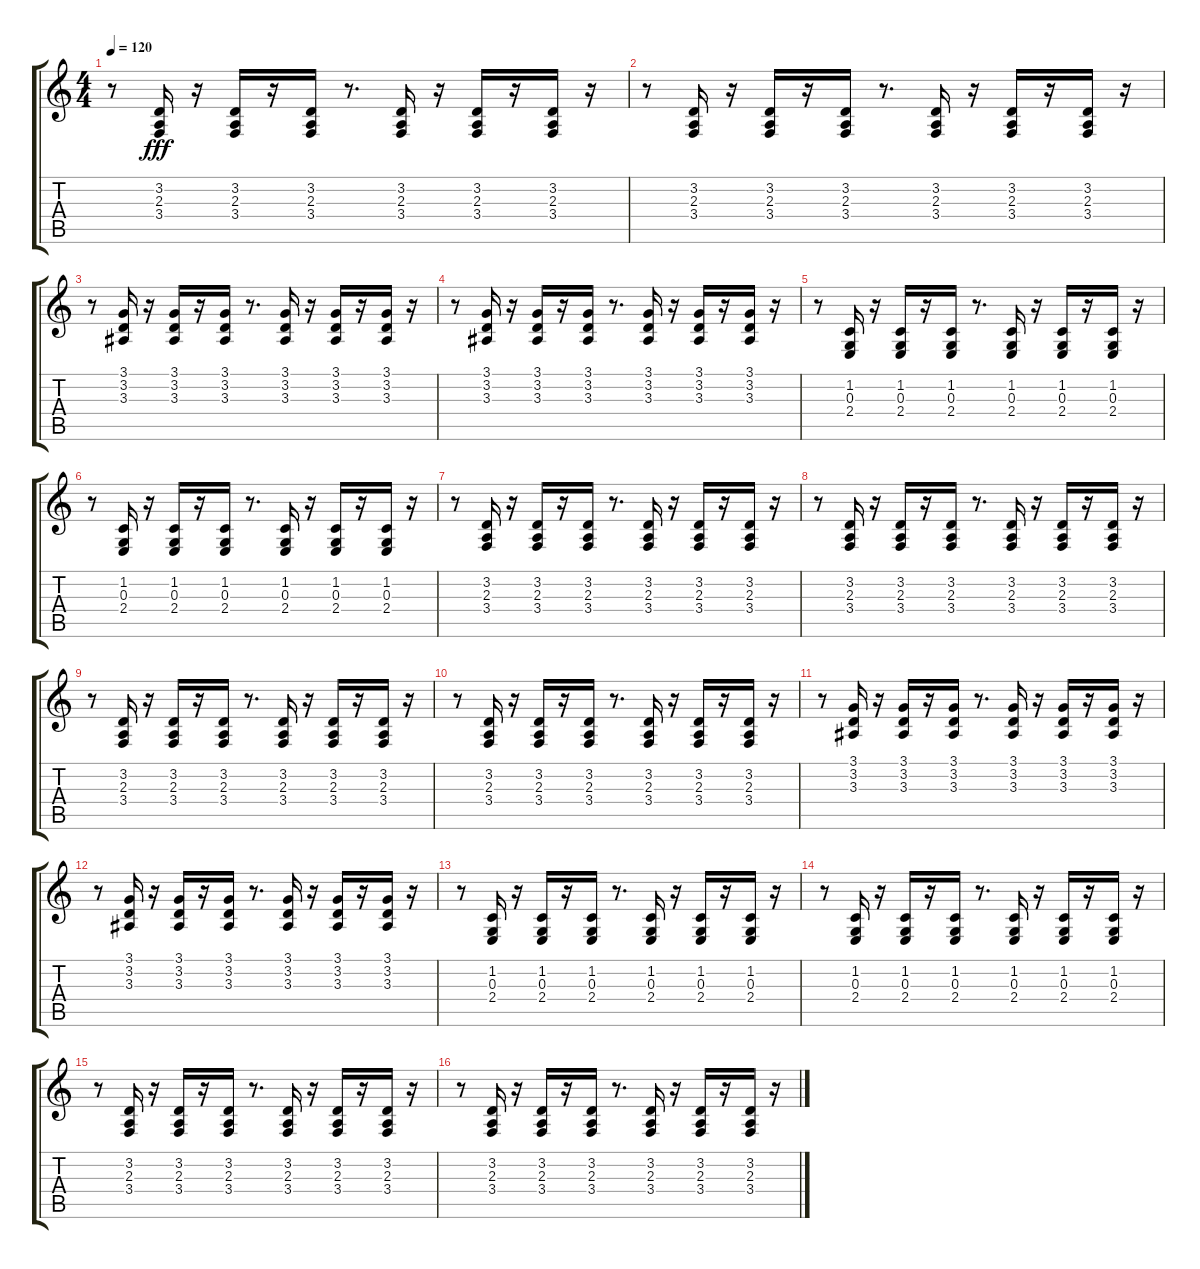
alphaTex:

\track "" {instrument clarinet}
\staff {score tabs}
\tuning (E4 B3 G3 D3 A2 E2) {hide}
\ts (4 4)
\tempo 120
\clef g2
\ks c
r.8{dy fff} (3.2 2.3 3.4).16 r.16 (3.2 2.3 3.4).16 r.16 (3.2 2.3 3.4).16 r.8{d} (3.2 2.3 3.4).16 r.16 (3.2 2.3 3.4).16 r.16 (3.2 2.3 3.4).16 r.16 |
r.8 (3.2 2.3 3.4).16 r.16 (3.2 2.3 3.4).16 r.16 (3.2 2.3 3.4).16 r.8{d} (3.2 2.3 3.4).16 r.16 (3.2 2.3 3.4).16 r.16 (3.2 2.3 3.4).16 r.16 |
r.8 (3.1 3.2 3.3).16 r.16 (3.1 3.2 3.3).16 r.16 (3.1 3.2 3.3).16 r.8{d} (3.1 3.2 3.3).16 r.16 (3.1 3.2 3.3).16 r.16 (3.1 3.2 3.3).16 r.16 |
r.8 (3.1 3.2 3.3).16 r.16 (3.1 3.2 3.3).16 r.16 (3.1 3.2 3.3).16 r.8{d} (3.1 3.2 3.3).16 r.16 (3.1 3.2 3.3).16 r.16 (3.1 3.2 3.3).16 r.16 |
r.8 (1.2 0.3 2.4).16 r.16 (1.2 0.3 2.4).16 r.16 (1.2 0.3 2.4).16 r.8{d} (1.2 0.3 2.4).16 r.16 (1.2 0.3 2.4).16 r.16 (1.2 0.3 2.4).16 r.16 |
r.8 (1.2 0.3 2.4).16 r.16 (1.2 0.3 2.4).16 r.16 (1.2 0.3 2.4).16 r.8{d} (1.2 0.3 2.4).16 r.16 (1.2 0.3 2.4).16 r.16 (1.2 0.3 2.4).16 r.16 |
r.8 (3.2 2.3 3.4).16 r.16 (3.2 2.3 3.4).16 r.16 (3.2 2.3 3.4).16 r.8{d} (3.2 2.3 3.4).16 r.16 (3.2 2.3 3.4).16 r.16 (3.2 2.3 3.4).16 r.16 |
r.8 (3.2 2.3 3.4).16 r.16 (3.2 2.3 3.4).16 r.16 (3.2 2.3 3.4).16 r.8{d} (3.2 2.3 3.4).16 r.16 (3.2 2.3 3.4).16 r.16 (3.2 2.3 3.4).16 r.16 |
r.8 (3.2 2.3 3.4).16 r.16 (3.2 2.3 3.4).16 r.16 (3.2 2.3 3.4).16 r.8{d} (3.2 2.3 3.4).16{volume 9} r.16 (3.2 2.3 3.4).16 r.16 (3.2 2.3 3.4).16 r.16 |
r.8 (3.2 2.3 3.4).16{volume 10} r.16 (3.2 2.3 3.4).16{volume 10} r.16 (3.2 2.3 3.4).16{volume 10} r.8{d} (3.2 2.3 3.4).16{volume 9} r.16 (3.2 2.3 3.4).16{volume 8} r.16 (3.2 2.3 3.4).16{volume 8} r.16 |
r.8 (3.1 3.2 3.3).16{volume 7} r.16 (3.1 3.2 3.3).16{volume 6} r.16 (3.1 3.2 3.3).16{volume 6} r.8{d} (3.1 3.2 3.3).16{volume 4} r.16 (3.1 3.2 3.3).16{volume 4} r.16 (3.1 3.2 3.3).16{volume 3} r.16 |
r.8 (3.1 3.2 3.3).16{volume 2} r.16 (3.1 3.2 3.3).16{volume 2} r.16 (3.1 3.2 3.3).16{volume 2} r.8{d} (3.1 3.2 3.3).16{volume 1} r.16 (3.1 3.2 3.3).16{volume 1} r.16 (3.1 3.2 3.3).16{volume 0} r.16 |
r.8 (1.2 0.3 2.4).16{volume 4} r.16 (1.2 0.3 2.4).16{volume 4} r.16 (1.2 0.3 2.4).16{volume 3} r.8{d} (1.2 0.3 2.4).16{volume 2} r.16 (1.2 0.3 2.4).16{volume 1} r.16 (1.2 0.3 2.4).16{volume 1} r.16 |
r.8 (1.2 0.3 2.4).16 r.16 (1.2 0.3 2.4).16 r.16 (1.2 0.3 2.4).16 r.8{d} (1.2 0.3 2.4).16 r.16 (1.2 0.3 2.4).16 r.16 (1.2 0.3 2.4).16 r.16 |
r.8 (3.2 2.3 3.4).16 r.16 (3.2 2.3 3.4).16 r.16 (3.2 2.3 3.4).16 r.8{d} (3.2 2.3 3.4).16 r.16 (3.2 2.3 3.4).16 r.16 (3.2 2.3 3.4).16 r.16 |
r.8 (3.2 2.3 3.4).16 r.16 (3.2 2.3 3.4).16 r.16 (3.2 2.3 3.4).16 r.8{d} (3.2 2.3 3.4).16 r.16 (3.2 2.3 3.4).16 r.16 (3.2 2.3 3.4).16 r.16
